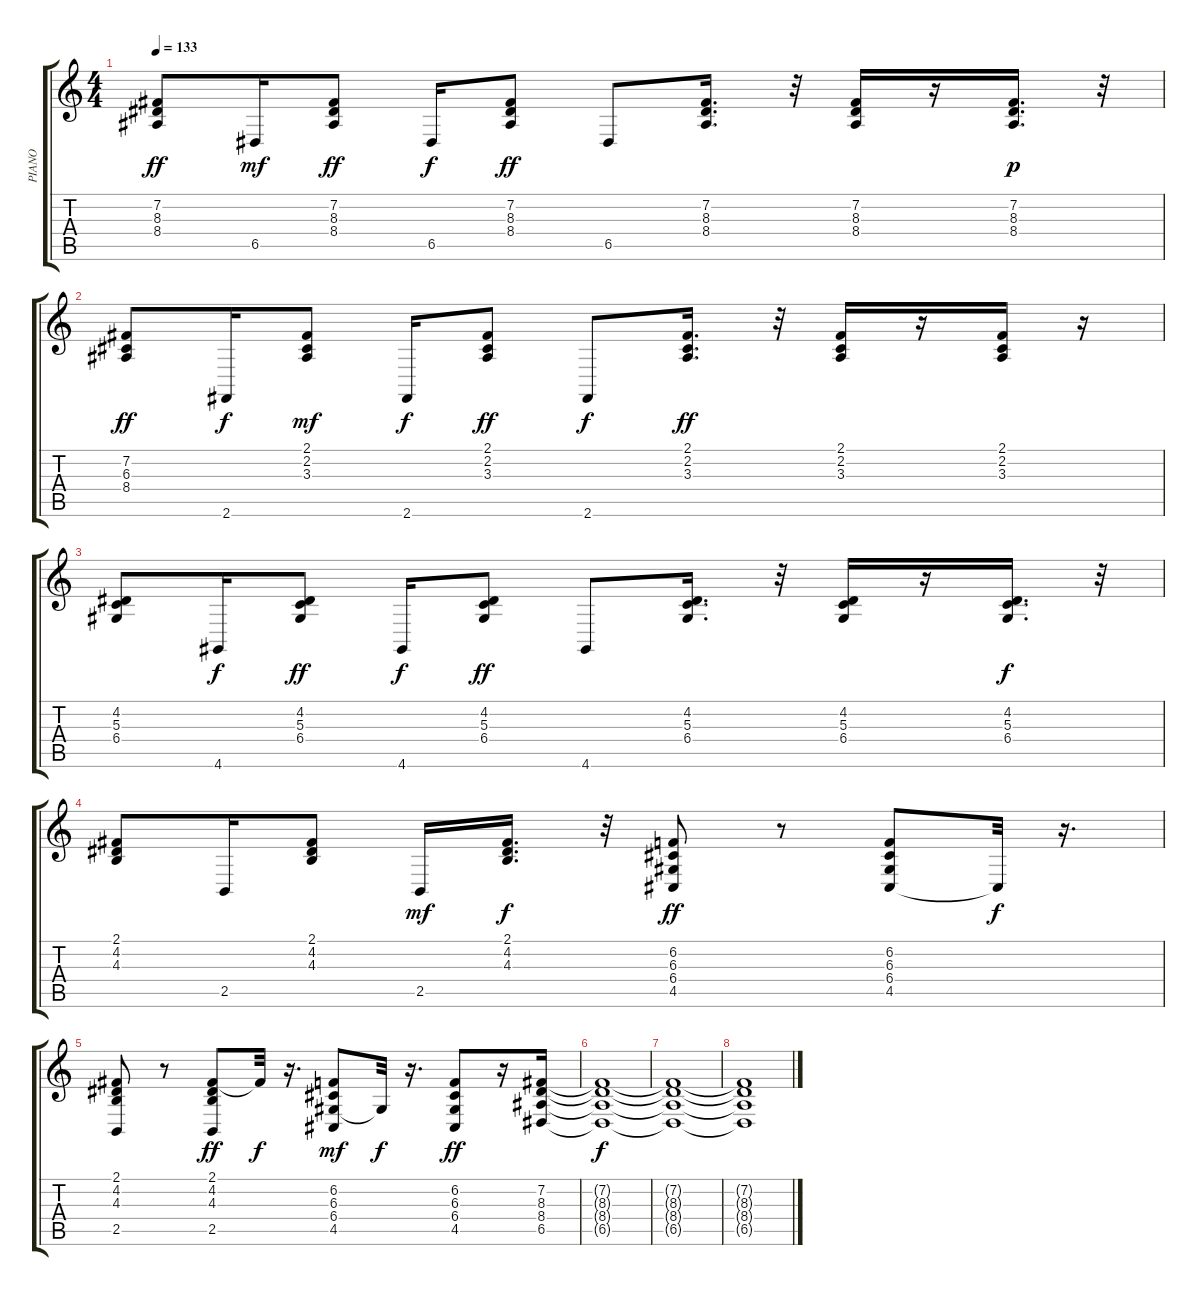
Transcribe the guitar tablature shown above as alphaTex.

\track ("PIANO                               " "PIANO     ") {instrument electricgrandpiano}
\staff {score tabs}
\tuning (E4 B3 G3 D3 A2 E2) {hide}
\ts (4 4)
\tempo 133
\clef g2
\ks c
(7.2 8.3 8.4).8{dy ff} 6.5.16{dy mf} (7.2 8.3 8.4).8{dy ff} 6.5.16{dy f} (7.2 8.3 8.4).8{dy ff} 6.5.8 (7.2 8.3 8.4).16{d} r.32 (7.2 8.3 8.4).16 r.16 (7.2 8.3 8.4).16{d dy p} r.32 |
(7.2 6.3 8.4).8{dy ff} 2.6.16{dy f} (2.1 2.2 3.3).8{dy mf} 2.6.16{dy f} (2.1 2.2 3.3).8{dy ff} 2.6.8{dy f} (2.1 2.2 3.3).16{d dy ff} r.32 (2.1 2.2 3.3).16 r.16 (2.1 2.2 3.3).16 r.16 |
(4.2 5.3 6.4).8 4.6.16{dy f} (4.2 5.3 6.4).8{dy ff} 4.6.16{dy f} (4.2 5.3 6.4).8{dy ff} 4.6.8 (4.2 5.3 6.4).16{d} r.32 (4.2 5.3 6.4).16 r.16 (4.2 5.3 6.4).16{d dy f} r.32 |
(2.1 4.2 4.3).8 2.5.16 (2.1 4.2 4.3).8 2.5.16{dy mf} (2.1 4.2 4.3).16{d dy f} r.32 (6.2 6.3 6.4 4.5).8{dy ff} r.8 (6.2 6.3 6.4 4.5).8 4.5{t}.32{dy f} r.16{d} |
(2.1 4.2 4.3 2.5).8 r.8 (2.1 4.2 4.3 2.5).8{dy ff} 2.1{t}.32{dy f} r.16{d} (6.2 6.3 6.4 4.5).8{dy mf} 6.4{t}.32{dy f} r.16{d} (6.2 6.3 6.4 4.5).8{dy ff} r.16 (7.2 8.3 8.4 6.5).16 |
(7.2{t} 8.3{t} 8.4{t} 6.5{t}).1{dy f} |
(7.2{t} 8.3{t} 8.4{t} 6.5{t}).1 |
(7.2{t} 8.3{t} 8.4{t} 6.5{t}).1
